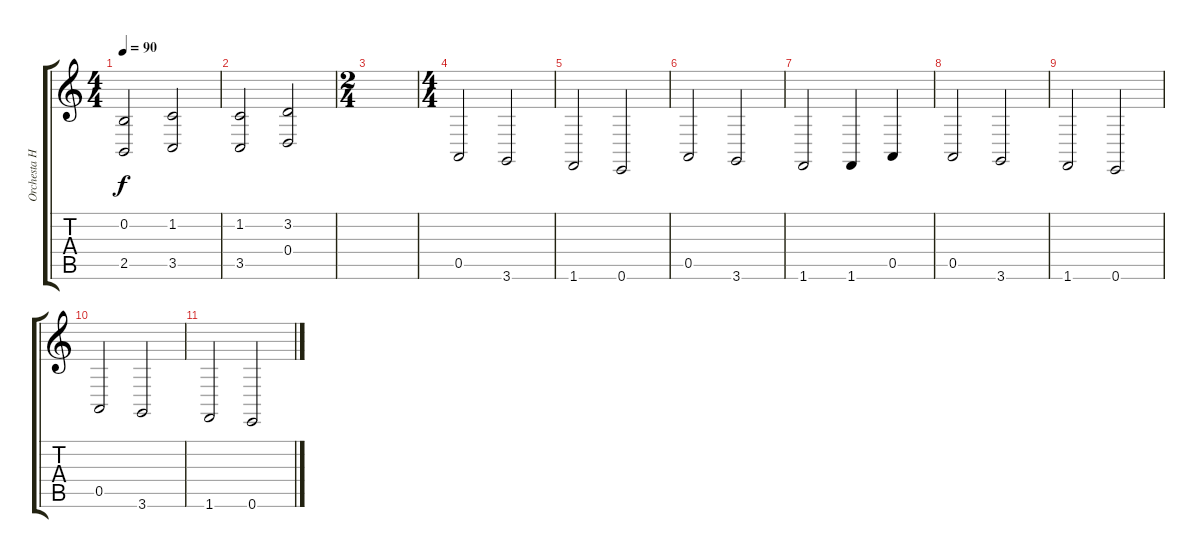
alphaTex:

\track ("Orchesta Hit" "Orchesta H") {instrument orchestrahit}
\staff {score tabs}
\tuning (E4 B3 G3 D3 A2 E2) {hide}
\ts (4 4)
\tempo 90
\clef g2
\ks c
(0.2 2.5).2{dy f} (1.2 3.5).2 |
(1.2 3.5).2 (3.2 0.4).2 |
\ts (2 4)
|
\ts (4 4)
0.5.2 3.6.2 |
1.6.2 0.6.2 |
0.5.2 3.6.2 |
1.6.2 1.6.4 0.5.4 |
0.5.2 3.6.2 |
1.6.2 0.6.2 |
0.5.2 3.6.2 |
1.6.2 0.6.2
